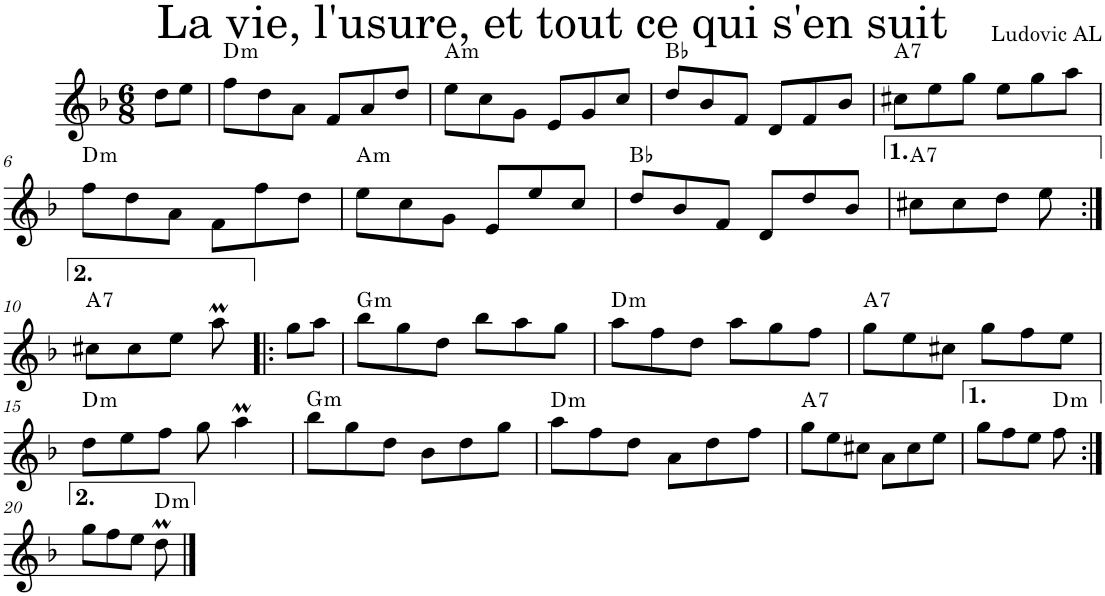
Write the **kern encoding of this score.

**kern	**harte
*part1	*part1
*staff1	*
*I"Violon	*
*I'Vln.	*
*clefG2	*
*k[b-]	*
*M6/8	*
=1	=1
8dd\L	.
8ee\J	.
=2	=2
!	!LO:H:kt=m
8ff\L	D:min
8dd\	.
8a\J	.
8f/L	.
8a/	.
8dd/J	.
=3	=3
!	!LO:H:kt=m
8ee\L	A:min
8cc\	.
8g\J	.
8e/L	.
8g/	.
8cc/J	.
=4	=4
8dd/L	Bb:maj
8b-/	.
8f/J	.
8d/L	.
8f/	.
8b-/J	.
=5	=5
!	!LO:H:kt=7
8cc#X\L	A:7
8ee\	.
8gg\J	.
8ee\L	.
8gg\	.
8aa\J	.
!!LO:LB:g=z
=6	=6
!	!LO:H:kt=m
8ff\L	D:min
8dd\	.
8a\J	.
8f\L	.
8ff\	.
8dd\J	.
=7	=7
!	!LO:H:kt=m
8ee\L	A:min
8cc\	.
8g\J	.
8e/L	.
8ee/	.
8cc/J	.
=8	=8
8dd/L	Bb:maj
8b-/	.
8f/J	.
8d/L	.
8dd/	.
8b-/J	.
=9	=9
!	!LO:H:kt=7
8cc#X\L	A:7
8cc#\	.
8dd\J	.
8ee\	.
!!LO:LB:g=z
=10:|!	=10:|!
!	!LO:H:kt=7
8cc#X\L	A:7
8cc#\	.
8ee\J	.
8aam\	.
=11!|:	=11!|:
8gg\L	.
8aa\J	.
=12	=12
!	!LO:H:kt=m
8bb-\L	G:min
8gg\	.
8dd\J	.
8bb-\L	.
8aa\	.
8gg\J	.
=13	=13
!	!LO:H:kt=m
8aa\L	D:min
8ff\	.
8dd\J	.
8aa\L	.
8gg\	.
8ff\J	.
=14	=14
!	!LO:H:kt=7
8gg\L	A:7
8ee\	.
8cc#X\J	.
8gg\L	.
8ff\	.
8ee\J	.
!!LO:LB:g=z
=15	=15
!	!LO:H:kt=m
8dd\L	D:min
8ee\	.
8ff\J	.
8gg\	.
4aam\	.
=16	=16
!	!LO:H:kt=m
8bb-\L	G:min
8gg\	.
8dd\J	.
8b-\L	.
8dd\	.
8gg\J	.
=17	=17
!	!LO:H:kt=m
8aa\L	D:min
8ff\	.
8dd\J	.
8a\L	.
8dd\	.
8ff\J	.
=18	=18
!	!LO:H:kt=7
8gg\L	A:7
8ee\	.
8cc#X\J	.
8a\L	.
8cc#\	.
8ee\J	.
=19	=19
8gg\L	.
8ff\	.
8ee\J	.
!	!LO:H:kt=m
8ff\	D:min
!!LO:LB:g=z
=20:|!	=20:|!
8gg\L	.
8ff\	.
8ee\J	.
!	!LO:H:kt=m
8ddM\	D:min
==	==
*-	*-
